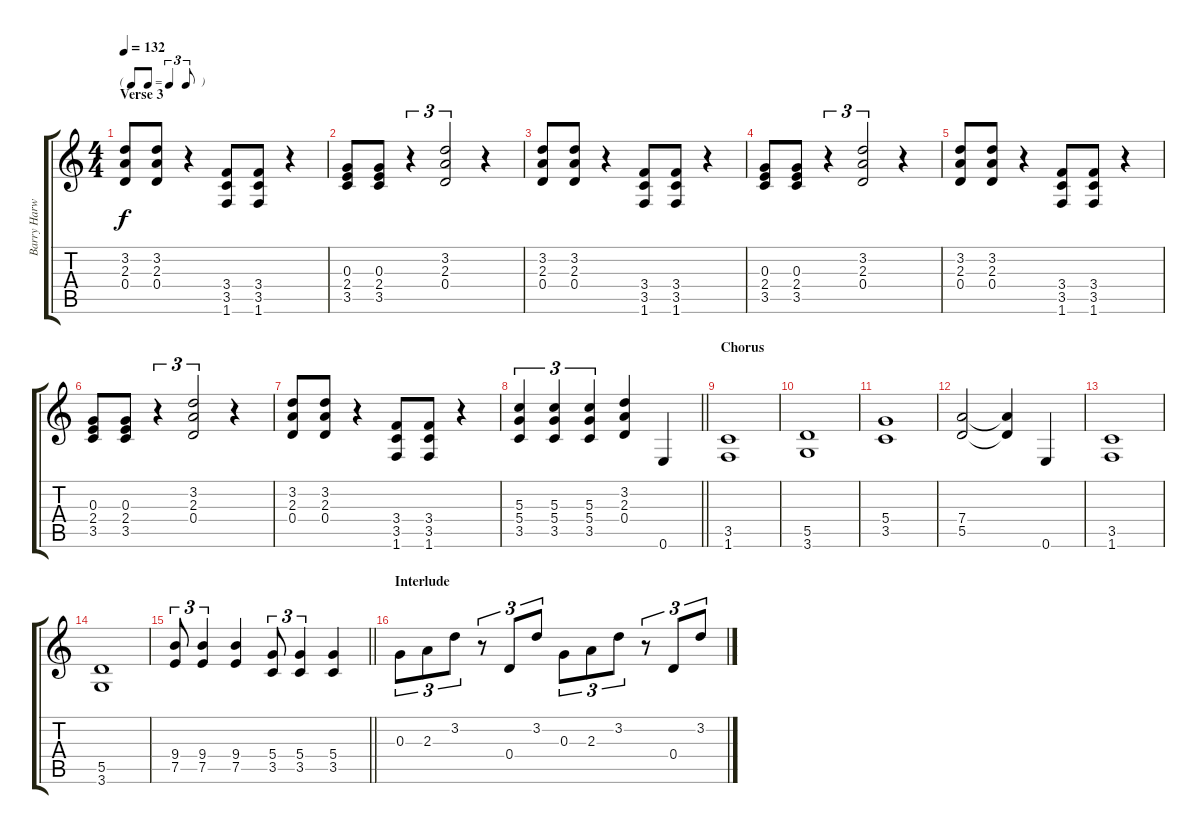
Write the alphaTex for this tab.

\track ("Barry Harwood (Rhythm II)" "Barry Harw") {instrument distortionguitar}
\staff {score tabs}
\tuning (E4 B3 G3 D3 A2 E2) {hide}
\ts (4 4)
\tf triplet8th
\section ("" "Verse 3")
\tempo 132
\clef g2
\ks c
(3.2 2.3 0.4).8{dy f} (3.2 2.3 0.4).8 r.4 (3.4 3.5 1.6).8 (3.4 3.5 1.6).8 r.4 |
(0.3 2.4 3.5).8 (0.3 2.4 3.5).8 r.4{tu (3 2)} (3.2 2.3 0.4).2{tu (3 2)} r.4 |
(3.2 2.3 0.4).8 (3.2 2.3 0.4).8 r.4 (3.4 3.5 1.6).8 (3.4 3.5 1.6).8 r.4 |
(0.3 2.4 3.5).8 (0.3 2.4 3.5).8 r.4{tu (3 2)} (3.2 2.3 0.4).2{tu (3 2)} r.4 |
(3.2 2.3 0.4).8 (3.2 2.3 0.4).8 r.4 (3.4 3.5 1.6).8 (3.4 3.5 1.6).8 r.4 |
(0.3 2.4 3.5).8 (0.3 2.4 3.5).8 r.4{tu (3 2)} (3.2 2.3 0.4).2{tu (3 2)} r.4 |
(3.2 2.3 0.4).8 (3.2 2.3 0.4).8 r.4 (3.4 3.5 1.6).8 (3.4 3.5 1.6).8 r.4 |
\barLineRight lightlight
(5.3 5.4 3.5).4{tu (3 2)} (5.3 5.4 3.5).4{tu (3 2)} (5.3 5.4 3.5).4{tu (3 2)} (3.2 2.3 0.4).4 0.6.4 |
\section ("" "Chorus")
(3.5 1.6).1 |
(5.5 3.6).1 |
(5.4 3.5).1 |
(7.4 5.5).2 (7.4{t} 5.5{t}).4 0.6.4 |
(3.5 1.6).1 |
(5.5 3.6).1 |
\barLineRight lightlight
(9.4 7.5).8{tu (3 2)} (9.4 7.5).4{tu (3 2)} (9.4 7.5).4 (5.4 3.5).8{tu (3 2)} (5.4 3.5).4{tu (3 2)} (5.4 3.5).4 |
\section ("" "Interlude")
0.3.8{tu (3 2)} 2.3.8{tu (3 2)} 3.2.8{tu (3 2)} r.8{tu (3 2)} 0.4.8{tu (3 2)} 3.2.8{tu (3 2)} 0.3.8{tu (3 2)} 2.3.8{tu (3 2)} 3.2.8{tu (3 2)} r.8{tu (3 2)} 0.4.8{tu (3 2)} 3.2.8{tu (3 2)}
